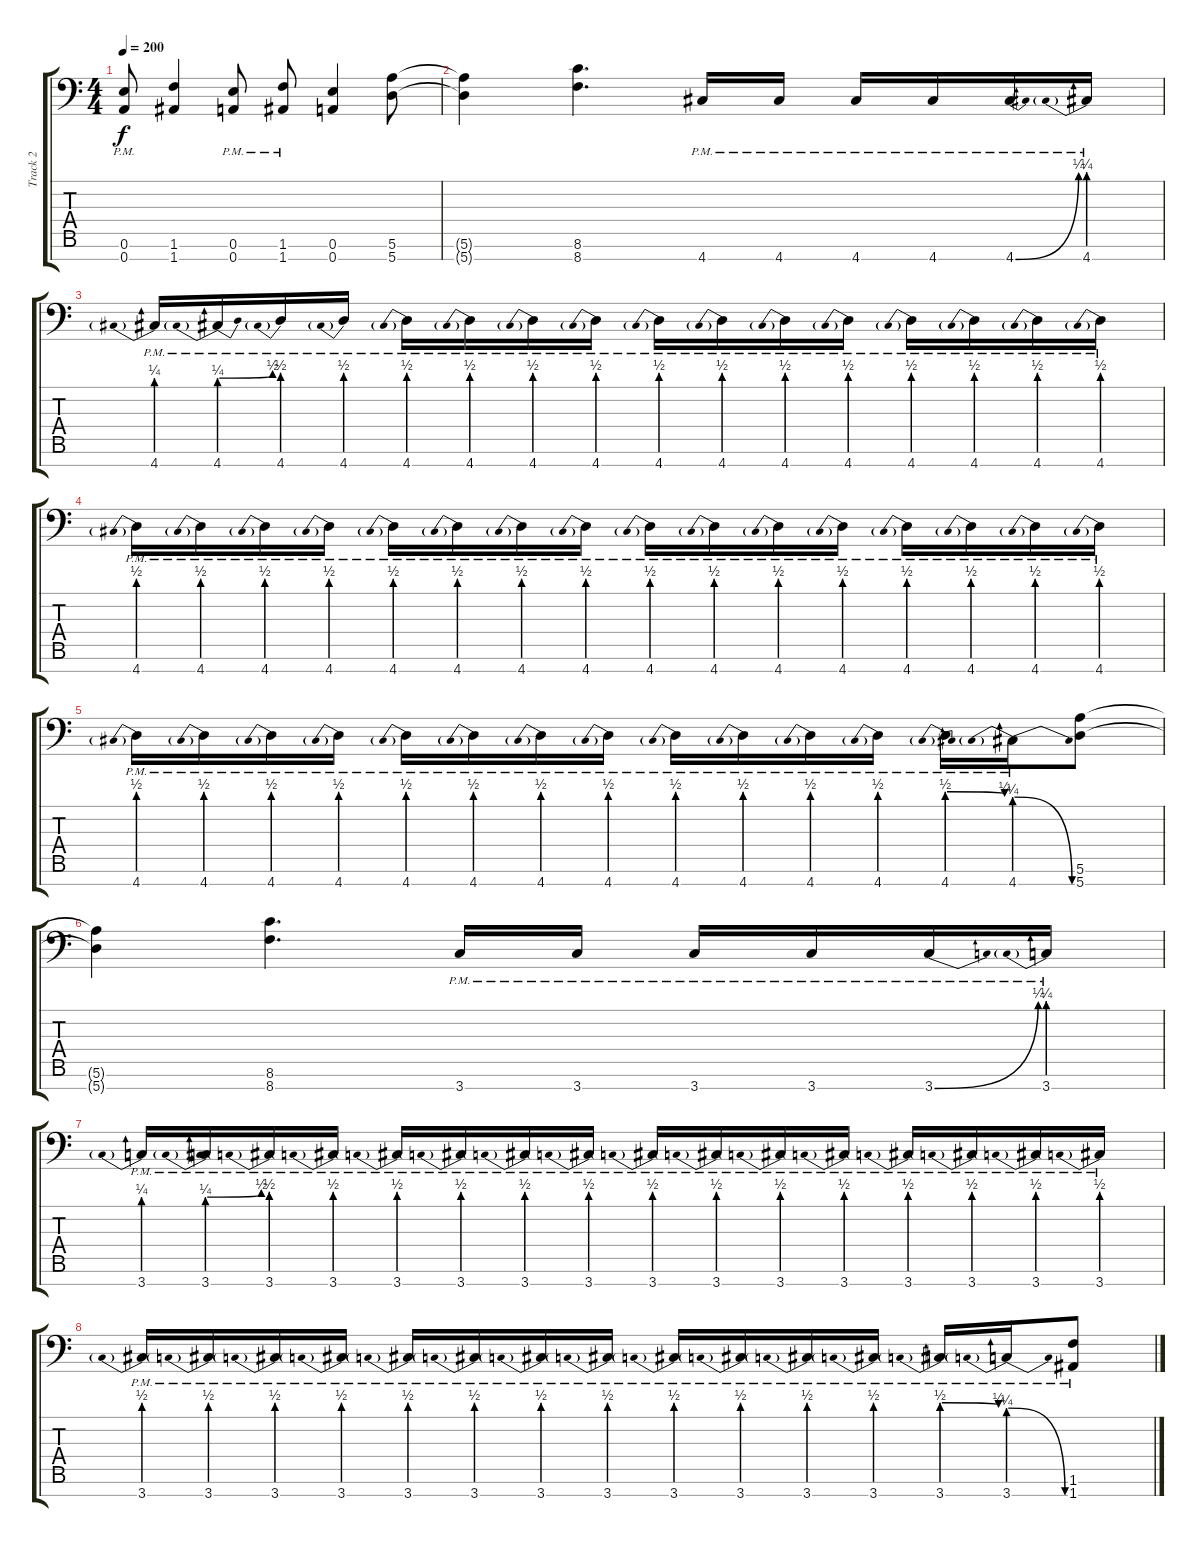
\track ("Track 2" "Track 2") {instrument distortionguitar}
\staff {score tabs}
\tuning (E4 B3 G3 D3 A2 E2 A1) {hide}
\ts (4 4)
\tempo 200
\clef f4
\ks c
(0.6{pm} 0.7{pm}).8{dy f} (1.6 1.7).4 (0.6{pm} 0.7{pm}).8 (1.6{pm} 1.7{pm}).8 (0.6 0.7).4 (5.6 5.7).8 |
(5.6{t} 5.7{t}).4 (8.6 8.7).4{d} 4.7{pm}.16 4.7{pm}.16 4.7{pm}.16 4.7{pm}.16 4.7{be (bend 0 0 60 1) pm}.16 4.7{be (prebend 0 1 60 1) pm}.16 |
4.7{be (prebend 0 1 60 1) pm}.16 4.7{be (prebendbend 0 1 60 2) pm}.16 4.7{be (prebend 0 2 60 2) pm}.16 4.7{be (prebend 0 2 60 2) pm}.16 4.7{be (prebend 0 2 60 2) pm}.16 4.7{be (prebend 0 2 60 2) pm}.16 4.7{be (prebend 0 2 60 2) pm}.16 4.7{be (prebend 0 2 60 2) pm}.16 4.7{be (prebend 0 2 60 2) pm}.16 4.7{be (prebend 0 2 60 2) pm}.16 4.7{be (prebend 0 2 60 2) pm}.16 4.7{be (prebend 0 2 60 2) pm}.16 4.7{be (prebend 0 2 60 2) pm}.16 4.7{be (prebend 0 2 60 2) pm}.16 4.7{be (prebend 0 2 60 2) pm}.16 4.7{be (prebend 0 2 60 2) pm}.16 |
4.7{be (prebend 0 2 60 2) pm}.16 4.7{be (prebend 0 2 60 2) pm}.16 4.7{be (prebend 0 2 60 2) pm}.16 4.7{be (prebend 0 2 60 2) pm}.16 4.7{be (prebend 0 2 60 2) pm}.16 4.7{be (prebend 0 2 60 2) pm}.16 4.7{be (prebend 0 2 60 2) pm}.16 4.7{be (prebend 0 2 60 2) pm}.16 4.7{be (prebend 0 2 60 2) pm}.16 4.7{be (prebend 0 2 60 2) pm}.16 4.7{be (prebend 0 2 60 2) pm}.16 4.7{be (prebend 0 2 60 2) pm}.16 4.7{be (prebend 0 2 60 2) pm}.16 4.7{be (prebend 0 2 60 2) pm}.16 4.7{be (prebend 0 2 60 2) pm}.16 4.7{be (prebend 0 2 60 2) pm}.16 |
4.7{be (prebend 0 2 60 2) pm}.16 4.7{be (prebend 0 2 60 2) pm}.16 4.7{be (prebend 0 2 60 2) pm}.16 4.7{be (prebend 0 2 60 2) pm}.16 4.7{be (prebend 0 2 60 2) pm}.16 4.7{be (prebend 0 2 60 2) pm}.16 4.7{be (prebend 0 2 60 2) pm}.16 4.7{be (prebend 0 2 60 2) pm}.16 4.7{be (prebend 0 2 60 2) pm}.16 4.7{be (prebend 0 2 60 2) pm}.16 4.7{be (prebend 0 2 60 2) pm}.16 4.7{be (prebend 0 2 60 2) pm}.16 4.7{be (prebendrelease 0 2 60 1) pm}.16 4.7{be (prebendrelease 0 1 60 0) pm}.16 (5.6 5.7).8 |
(5.6{t} 5.7{t}).4 (8.6 8.7).4{d} 3.7{pm}.16 3.7{pm}.16 3.7{pm}.16 3.7{pm}.16 3.7{be (bend 0 0 60 1) pm}.16 3.7{be (prebend 0 1 60 1) pm}.16 |
3.7{be (prebend 0 1 60 1) pm}.16 3.7{be (prebendbend 0 1 60 2) pm}.16 3.7{be (prebend 0 2 60 2) pm}.16 3.7{be (prebend 0 2 60 2) pm}.16 3.7{be (prebend 0 2 60 2) pm}.16 3.7{be (prebend 0 2 60 2) pm}.16 3.7{be (prebend 0 2 60 2) pm}.16 3.7{be (prebend 0 2 60 2) pm}.16 3.7{be (prebend 0 2 60 2) pm}.16 3.7{be (prebend 0 2 60 2) pm}.16 3.7{be (prebend 0 2 60 2) pm}.16 3.7{be (prebend 0 2 60 2) pm}.16 3.7{be (prebend 0 2 60 2) pm}.16 3.7{be (prebend 0 2 60 2) pm}.16 3.7{be (prebend 0 2 60 2) pm}.16 3.7{be (prebend 0 2 60 2) pm}.16 |
3.7{be (prebend 0 2 60 2) pm}.16 3.7{be (prebend 0 2 60 2) pm}.16 3.7{be (prebend 0 2 60 2) pm}.16 3.7{be (prebend 0 2 60 2) pm}.16 3.7{be (prebend 0 2 60 2) pm}.16 3.7{be (prebend 0 2 60 2) pm}.16 3.7{be (prebend 0 2 60 2) pm}.16 3.7{be (prebend 0 2 60 2) pm}.16 3.7{be (prebend 0 2 60 2) pm}.16 3.7{be (prebend 0 2 60 2) pm}.16 3.7{be (prebend 0 2 60 2) pm}.16 3.7{be (prebend 0 2 60 2) pm}.16 3.7{be (prebendrelease 0 2 60 1) pm}.16 3.7{be (prebendrelease 0 1 60 0) pm}.16 (1.6{pm} 1.7{pm}).8
